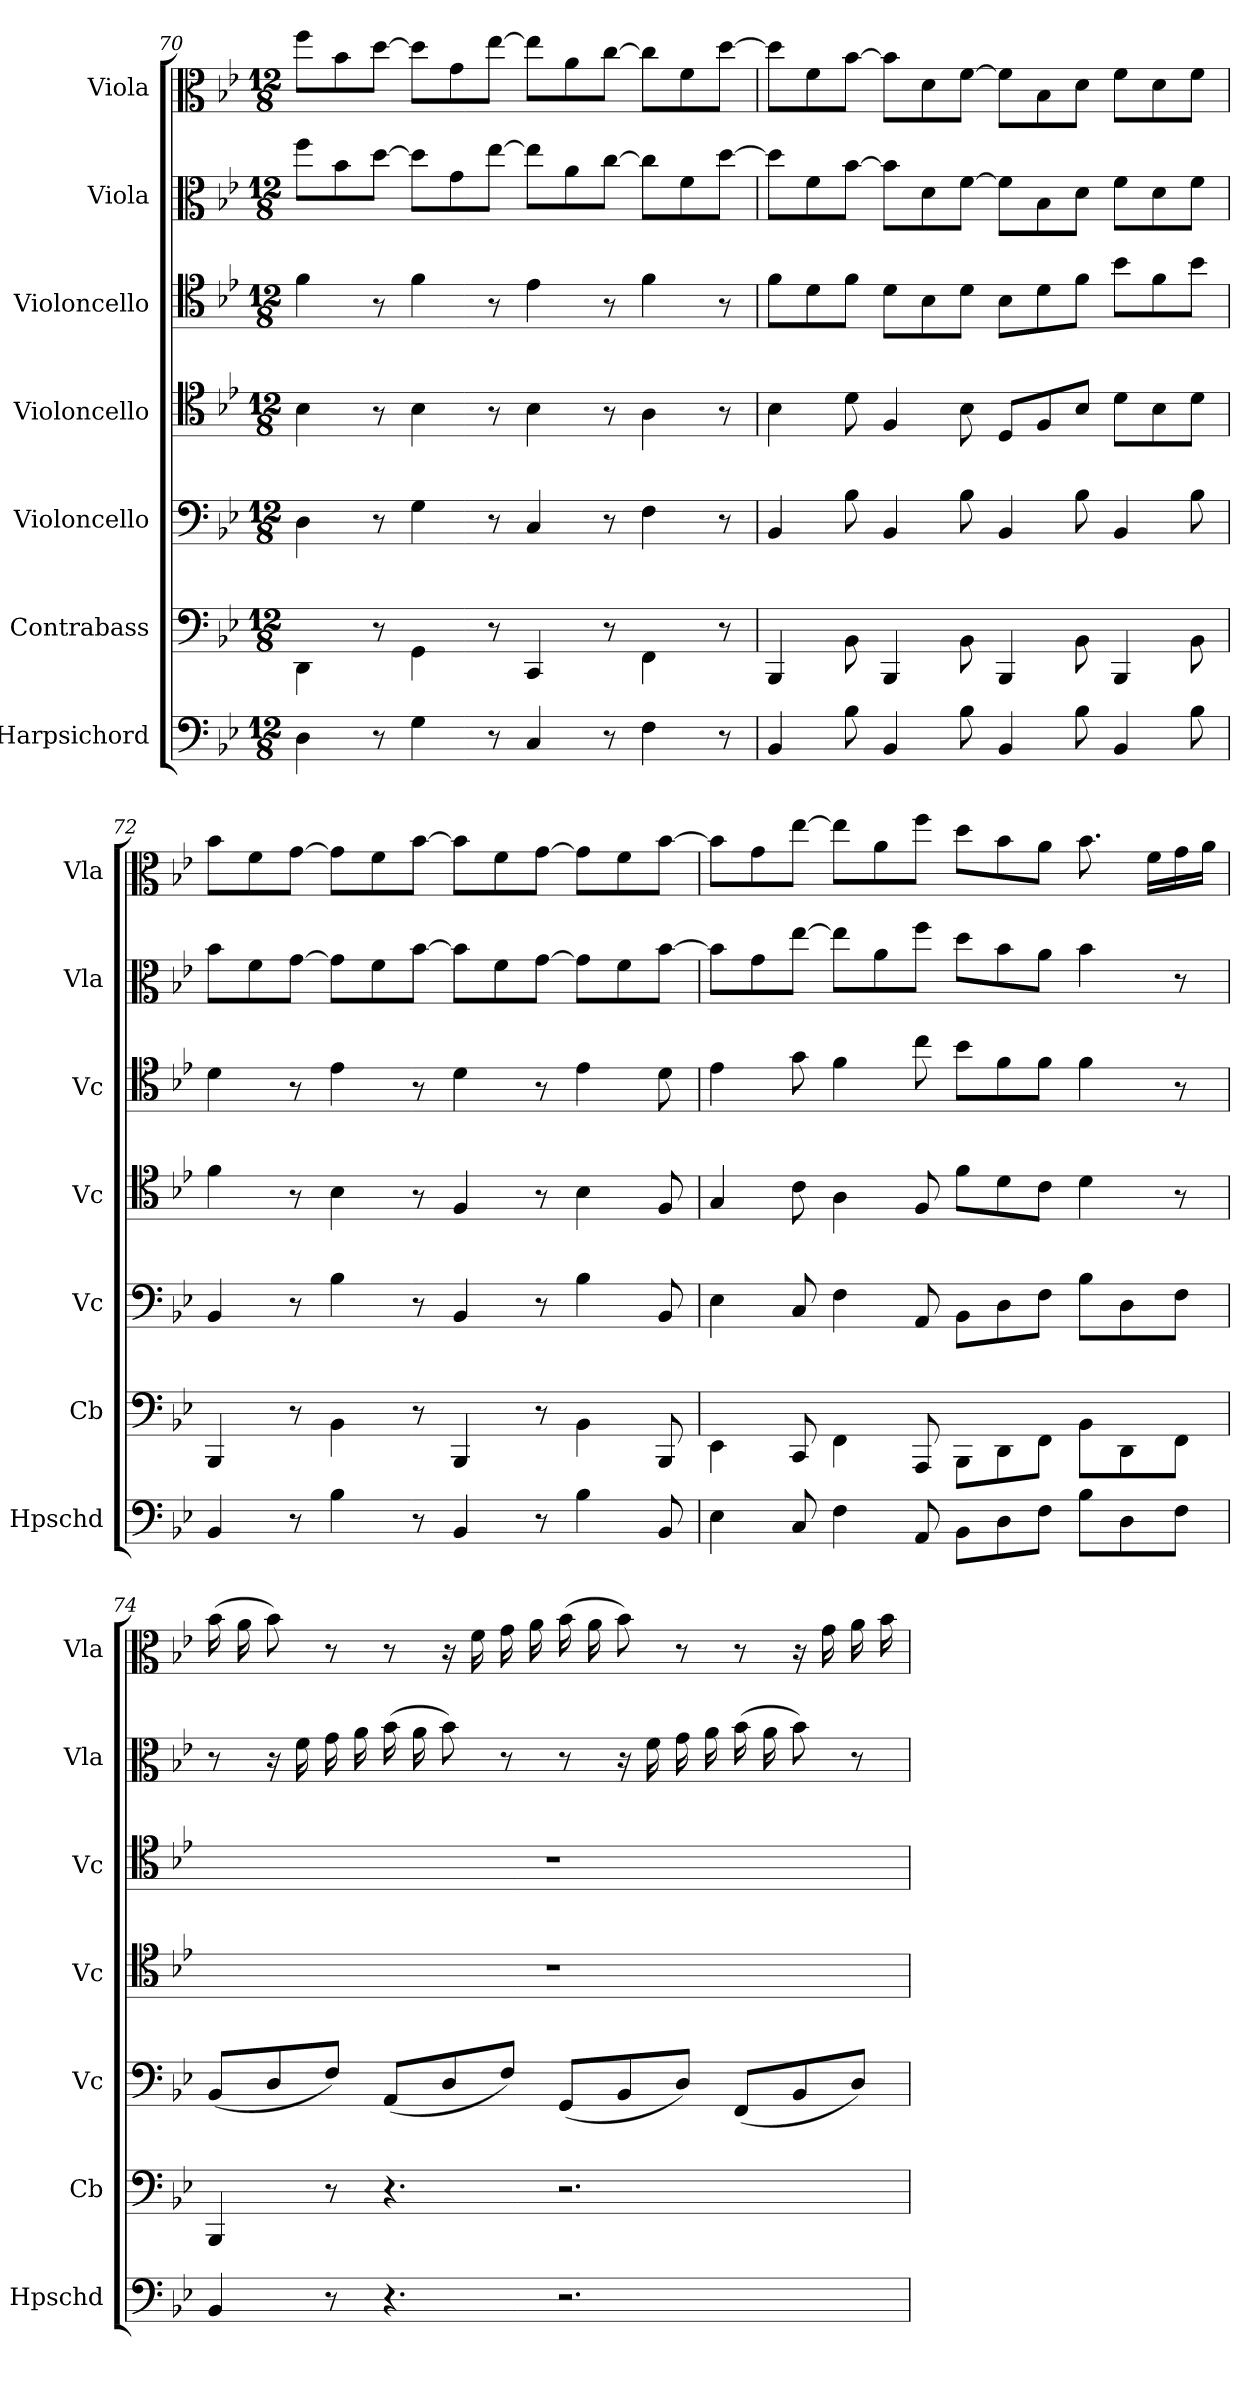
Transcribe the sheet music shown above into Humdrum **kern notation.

**kern	**kern	**kern	**kern	**kern	**kern	**kern
*part7	*part6	*part5	*part4	*part3	*part2	*part1
*staff7	*staff6	*staff5	*staff4	*staff3	*staff2	*staff1
*I"Harpsichord	*I"Contrabass	*I"Violoncello	*I"Violoncello	*I"Violoncello	*I"Viola	*I"Viola
*I'Hpschd	*I'Cb	*I'Vc	*I'Vc	*I'Vc	*I'Vla	*I'Vla
*clefF4	*clefF4	*clefF4	*clefC4	*clefC4	*clefC3	*clefC3
*	*ITrd7c12	*	*	*	*	*
*k[b-e-]	*k[b-e-]	*k[b-e-]	*k[b-e-]	*k[b-e-]	*k[b-e-]	*k[b-e-]
*B-:	*B-:	*B-:	*B-:	*B-:	*B-:	*B-:
*M12/8	*M12/8	*M12/8	*M12/8	*M12/8	*M12/8	*M12/8
=70	=70	=70	=70	=70	=70	=70
4D\	4DDD\	4D\	4B-\	4f\	8ff\L	8ff\L
.	.	.	.	.	8b-\	8b-\
8r	8r	8r	8r	8r	[8dd\J	[8dd\J
4G\	4GGG\	4G\	4B-\	4f\	8dd\L]	8dd\L]
.	.	.	.	.	8g\	8g\
8r	8r	8r	8r	8r	[8ee-\J	[8ee-\J
4C/	4CCC/	4C/	4B-\	4e-\	8ee-\L]	8ee-\L]
.	.	.	.	.	8a\	8a\
8r	8r	8r	8r	8r	[8cc\J	[8cc\J
4F\	4FFF\	4F\	4A\	4f\	8cc\L]	8cc\L]
.	.	.	.	.	8f\	8f\
8r	8r	8r	8r	8r	[8dd\J	[8dd\J
=71	=71	=71	=71	=71	=71	=71
4BB-/	4BBBB-/	4BB-/	4B-\	8f\L	8dd\L]	8dd\L]
.	.	.	.	8d\	8f\	8f\
8B-\	8BBB-\	8B-\	8d\	8f\J	[8b-\J	[8b-\J
4BB-/	4BBBB-/	4BB-/	4F/	8d\L	8b-\L]	8b-\L]
.	.	.	.	8B-\	8d\	8d\
8B-\	8BBB-\	8B-\	8B-\	8d\J	[8f\J	[8f\J
4BB-/	4BBBB-/	4BB-/	8D/L	8B-\L	8f\L]	8f\L]
.	.	.	8F/	8d\	8B-\	8B-\
8B-\	8BBB-\	8B-\	8B-/J	8f\J	8d\J	8d\J
4BB-/	4BBBB-/	4BB-/	8d\L	8b-\L	8f\L	8f\L
.	.	.	8B-\	8f\	8d\	8d\
8B-\	8BBB-\	8B-\	8d\J	8b-\J	8f\J	8f\J
=72	=72	=72	=72	=72	=72	=72
4BB-/	4BBBB-/	4BB-/	4f\	4d\	8b-\L	8b-\L
.	.	.	.	.	8f\	8f\
8r	8r	8r	8r	8r	[8g\J	[8g\J
4B-\	4BBB-\	4B-\	4B-\	4e-\	8g\L]	8g\L]
.	.	.	.	.	8f\	8f\
8r	8r	8r	8r	8r	[8b-\J	[8b-\J
4BB-/	4BBBB-/	4BB-/	4F/	4d\	8b-\L]	8b-\L]
.	.	.	.	.	8f\	8f\
8r	8r	8r	8r	8r	[8g\J	[8g\J
4B-\	4BBB-\	4B-\	4B-\	4e-\	8g\L]	8g\L]
.	.	.	.	.	8f\	8f\
8BB-/	8BBBB-/	8BB-/	8F/	8d\	[8b-\J	[8b-\J
=73	=73	=73	=73	=73	=73	=73
4E-\	4EEE-\	4E-\	4G/	4e-\	8b-\L]	8b-\L]
.	.	.	.	.	8g\	8g\
8C/	8CCC/	8C/	8c\	8g\	[8ee-\J	[8ee-\J
4F\	4FFF\	4F\	4A\	4f\	8ee-\L]	8ee-\L]
.	.	.	.	.	8a\	8a\
8AA/	8AAAA/	8AA/	8F/	8cc\	8ff\J	8ff\J
8BB-\L	8BBBB-\L	8BB-\L	8f\L	8b-\L	8dd\L	8dd\L
8D\	8DDD\	8D\	8d\	8f\	8b-\	8b-\
8F\J	8FFF\J	8F\J	8c\J	8f\J	8a\J	8a\J
8B-\L	8BBB-\L	8B-\L	4d\	4f\	4b-\	8.b-\
8D\	8DDD\	8D\	.	.	.	.
.	.	.	.	.	.	16f\LL
8F\J	8FFF\J	8F\J	8r	8r	8r	16g\
.	.	.	.	.	.	16a\JJ
=74	=74	=74	=74	=74	=74	=74
4BB-/	4BBBB-/	(8BB-/L	1.r	1.r	8r	(16b-\
.	.	.	.	.	.	16a\
.	.	8D/	.	.	16r	8b-\)
.	.	.	.	.	16f\	.
8r	8r	8F/J)	.	.	16g\	8r
.	.	.	.	.	16a\	.
4.r	4.r	(8AA/L	.	.	(16b-\	8r
.	.	.	.	.	16a\	.
.	.	8D/	.	.	8b-\)	16r
.	.	.	.	.	.	16f\
.	.	8F/J)	.	.	8r	16g\
.	.	.	.	.	.	16a\
2.r	2.r	(8GG/L	.	.	8r	(16b-\
.	.	.	.	.	.	16a\
.	.	8BB-/	.	.	16r	8b-\)
.	.	.	.	.	16f\	.
.	.	8D/J)	.	.	16g\	8r
.	.	.	.	.	16a\	.
.	.	(8FF/L	.	.	(16b-\	8r
.	.	.	.	.	16a\	.
.	.	8BB-/	.	.	8b-\)	16r
.	.	.	.	.	.	16g\
.	.	8D/J)	.	.	8r	16a\
.	.	.	.	.	.	16b-\
=	=	=	=	=	=	=
*-	*-	*-	*-	*-	*-	*-
